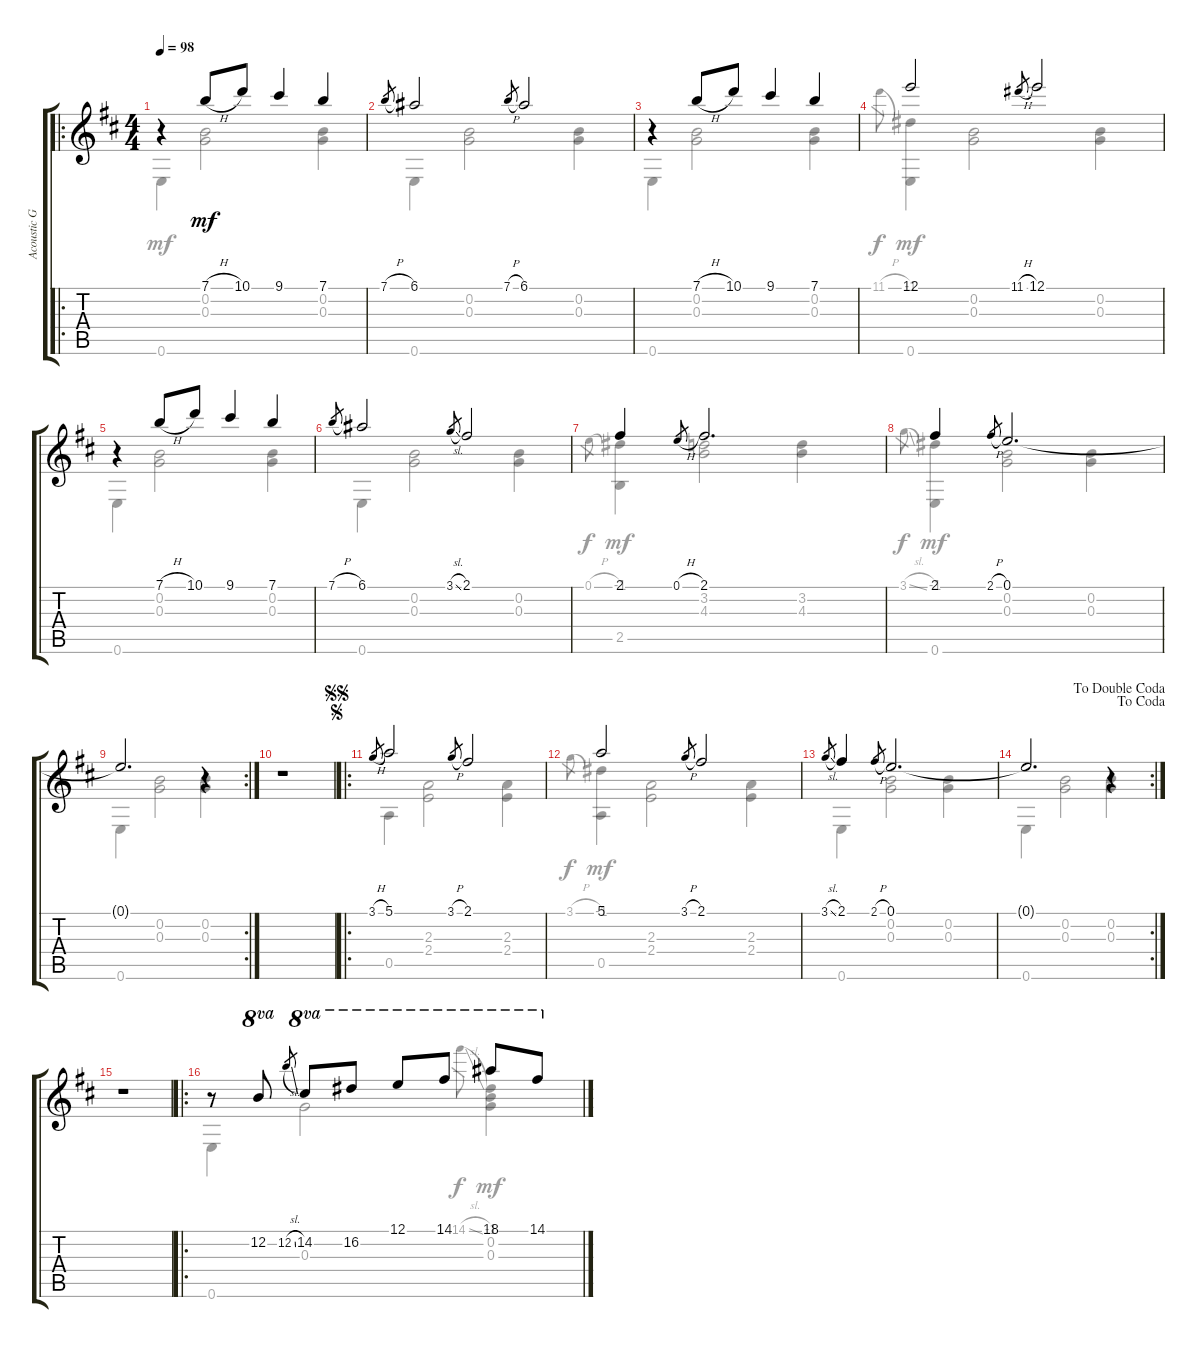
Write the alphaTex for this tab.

\track ("Acoustic Gtr" "Acoustic G") {instrument acousticguitarnylon}
\staff {score tabs}
\tuning (E4 B3 G3 D3 A2 E2) {hide}
\voice
\ro
\ts (4 4)
\tempo 98
\clef g2
\ks d
r.4{dy mf instrument acousticguitarnylon} 7.1{h}.8 10.1.8 9.1.4 7.1.4 |
7.1{h}.8{gr} 6.1.2 7.1{h}.8{gr} 6.1.2 |
r.4 7.1{h}.8 10.1.8 9.1.4 7.1.4 |
12.1.2 11.1{h}.8{gr} 12.1.2 |
r.4 7.1{h}.8 10.1.8 9.1.4 7.1.4 |
7.1{h}.8{gr} 6.1.2 3.1{sl}.8{gr} 2.1.2 |
2.1.4 0.1{h}.8{gr} 2.1.2{d} |
2.1.4 2.1{h}.8{gr} 0.1.2{d} |
\rc 2
0.1{t}.2{d} r.4 |
r.1 |
\ro
\jump segno
\jump segnosegno
3.1{h}.8{gr} 5.1.2 3.1{h}.8{gr} 2.1.2 |
5.1.2 3.1{h}.8{gr} 2.1.2 |
3.1{sl}.8{gr} 2.1.4 2.1{h}.8{gr} 0.1.2{d} |
\rc 2
\jump dacoda
\jump dadoublecoda
0.1{t}.2{d} r.4 |
r.1 |
\ro
r.8 12.2.8{ot 8va} 12.2{sl}.8{gr} 14.2.8{ot 8va} 16.2.8{ot 8va} 12.1.8{ot 8va} 14.1.8{ot 8va} 18.1.8{ot 8va} 14.1.8{ot 8va}
\voice
\clef g2
\ottava regular
\simile none
\ks d
0.6.4{dy mf} (0.2 0.3).2 (0.2 0.3).4 |
0.6.4 (0.2 0.3).2 (0.2 0.3).4 |
0.6.4 (0.2 0.3).2 (0.2 0.3).4 |
11.1{h}.8{gr dy f} (-1.1 0.6).4{dy mf} (0.2 0.3).2 (0.2 0.3).4 |
0.6.4 (0.2 0.3).2 (0.2 0.3).4 |
0.6.4 (0.2 0.3).2 (0.2 0.3).4 |
0.1{h}.8{gr dy f} (-1.1 2.5).4{dy mf} (3.2 4.3).2 (3.2 4.3).4 |
3.1{sl}.8{gr dy f} (-1.1 0.6).4{dy mf} (0.2 0.3).2 (0.2 0.3).4 |
0.6.4 (0.2 0.3).2 (0.2 0.3).4 |
|
0.5.4 (2.3 2.4).2 (2.3 2.4).4 |
3.1{h}.8{gr dy f} (-1.1 0.5).4{dy mf} (2.3 2.4).2 (2.3 2.4).4 |
0.6.4 (0.2 0.3).2 (0.2 0.3).4 |
0.6.4 (0.2 0.3).2 (0.2 0.3).4 |
|
0.6.4 0.3.2 14.1{sl}.8{gr dy f} (-1.1 0.2 0.3).4{dy mf}
